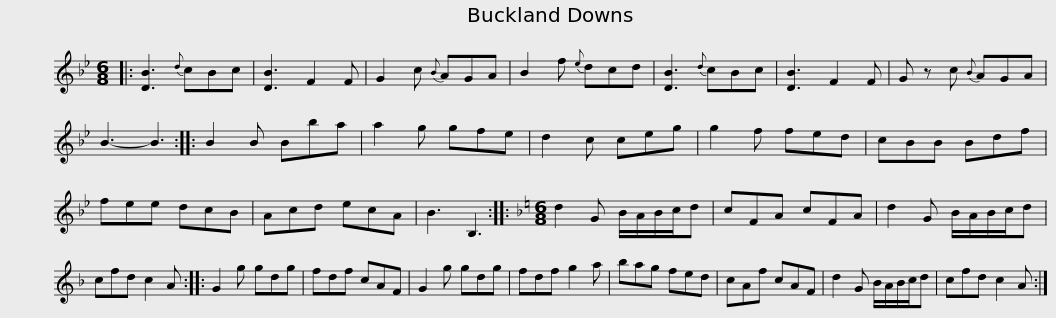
X:1
L:1/8
M:6/8
I:linebreak $
K:Bb
V:1 treble
V:1
|: [DB]3{d} cBc | [DB]3 F2 F | G2 c{B} AGA | B2 f{e} dcd | [DB]3{d} cBc | %5
 [DB]3 F2 F | G z c{B} AGA |$ B3- B3 :: B2 B Bba | a2 g gfe | %10
 d2 c ceg | g2 f fed | cBB Bdf | fee dcB | Acd ecA |$ %15
 B3 B,3 ::[K:F][M:6/8] d2 G B/A/B/c/d | cFA cFA | d2 G B/A/B/c/d | cfd c2 A :: %20
 G2 g gdg | fdf cAF |$ G2 g gdg | fdf g2 a | bag fed | %25
 cAf cAF | d2 G B/A/B/c/d | cfd c2 A :| %28
